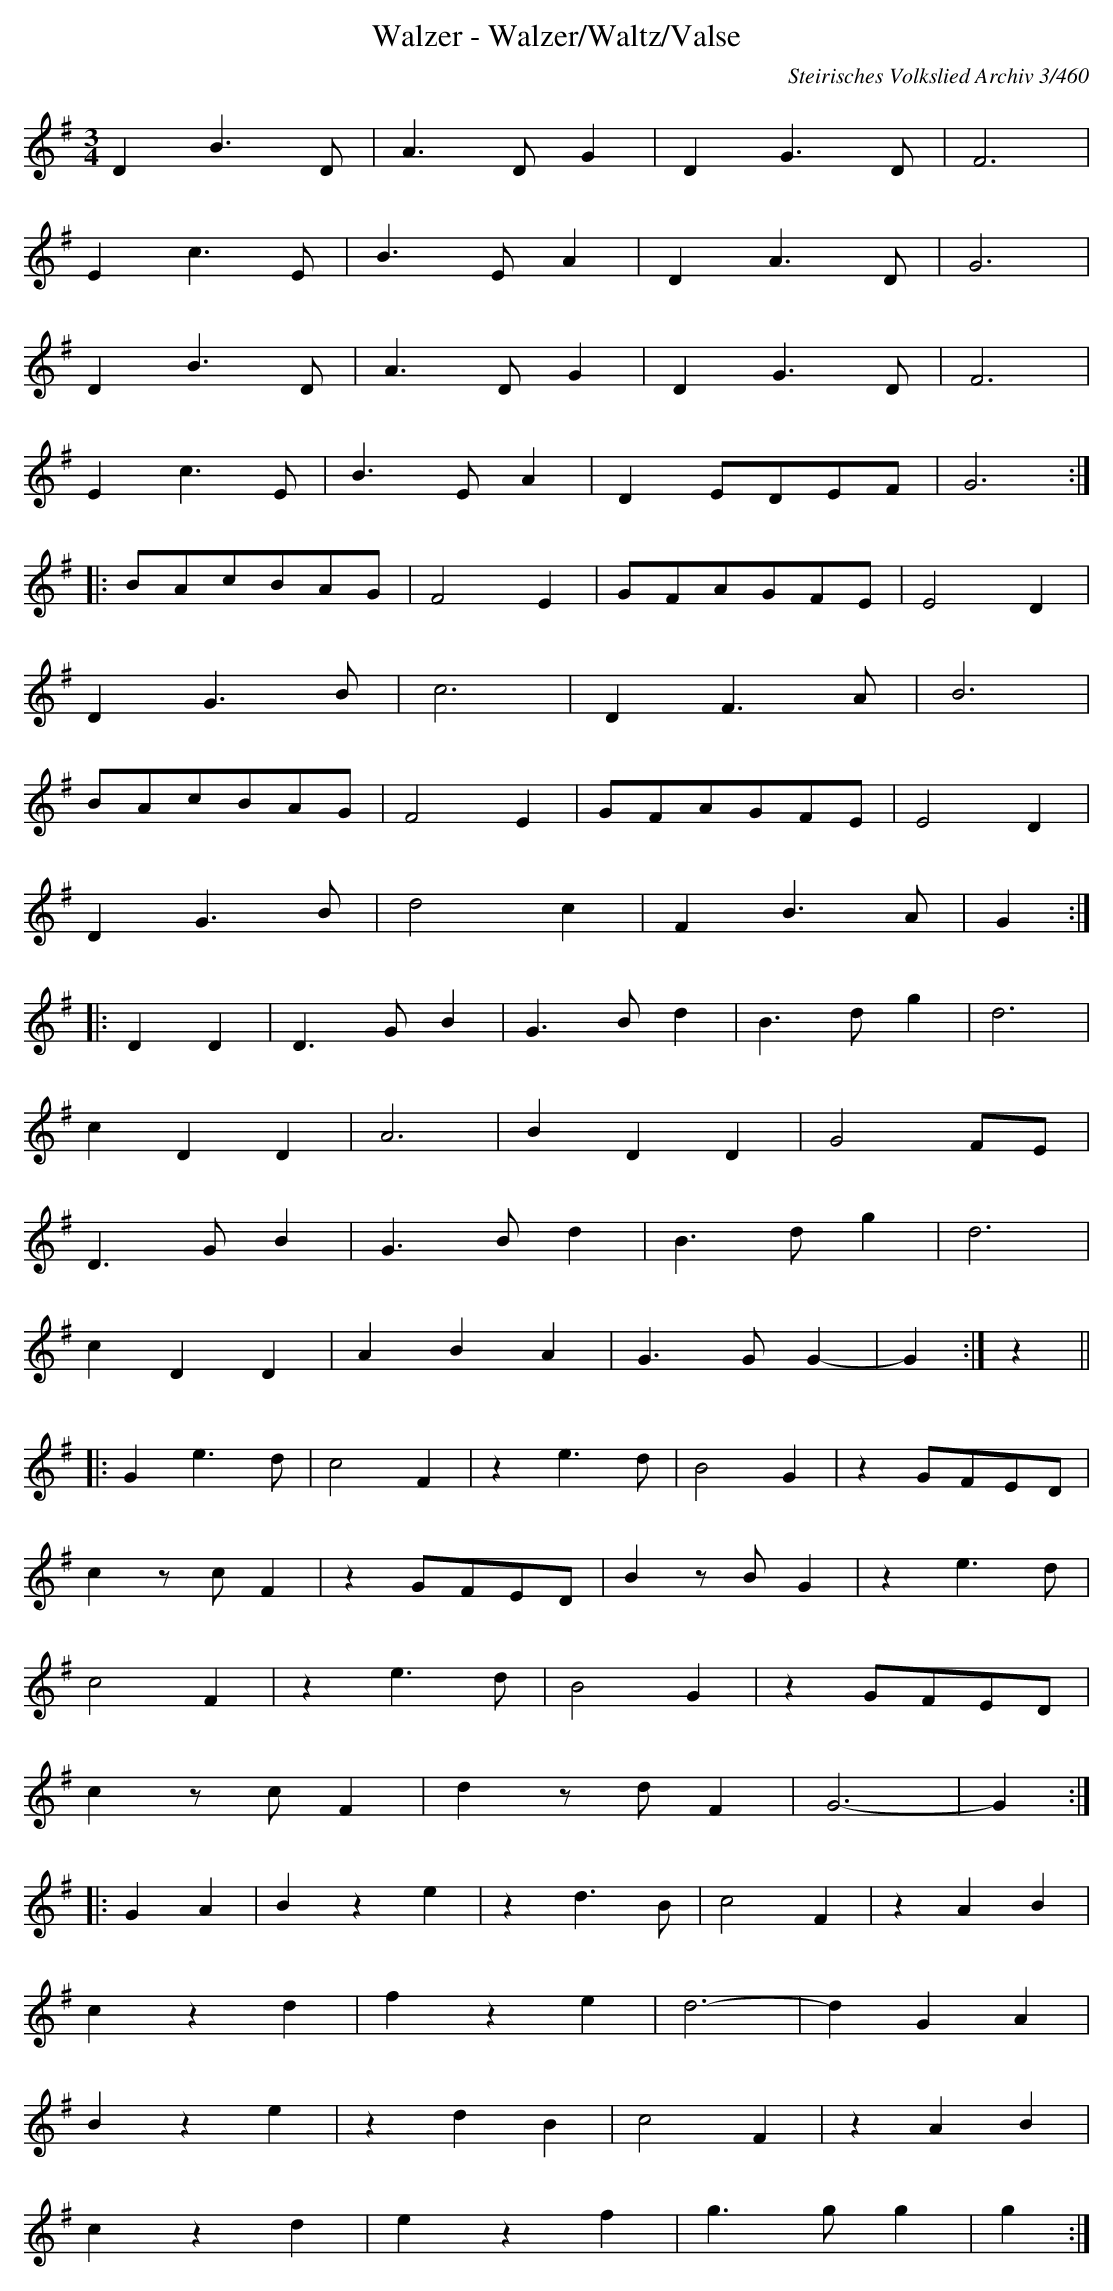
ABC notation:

X:1
T:Walzer - Walzer/Waltz/Valse
C:Steirisches Volkslied Archiv 3/460
M:3/4
L:1/4
K:G
DB>D|A>DG|DG>D|F3|
Ec>E|B>EA|DA>D|G3|
DB>D|A>DG|DG>D|F3|
Ec>E|B>EA|DE/D/E/F/|G3:|
|:B/A/c/B/A/G/|F2E|G/F/A/G/F/E/|E2D|
DG>B|c3|DF>A|B3|
B/A/c/B/A/G/|F2E|G/F/A/G/F/E/|E2D|
DG>B|d2c|FB>A|G:|
|:DD|D>GB|G>Bd|B>dg|d3|
cDD|A3|BDD|G2F/E/|
D>GB|G>Bd|B>dg|d3|
cDD|ABA|G>GG-|G:|z||
|:Ge>d|c2F|ze>d|B2G|zG/F/E/D/|
cz/c/F|zG/F/E/D/|Bz/B/G|ze>d|
c2F|ze>d|B2G|zG/F/E/D/|
cz/c/F|dz/d/F|G3-|G:|
|:GA|Bze|zd>B|c2F|zAB|
czd|fze|d3-|dGA|
Bze|zdB|c2F|zAB|
czd|ezf|g>gg|g:|
